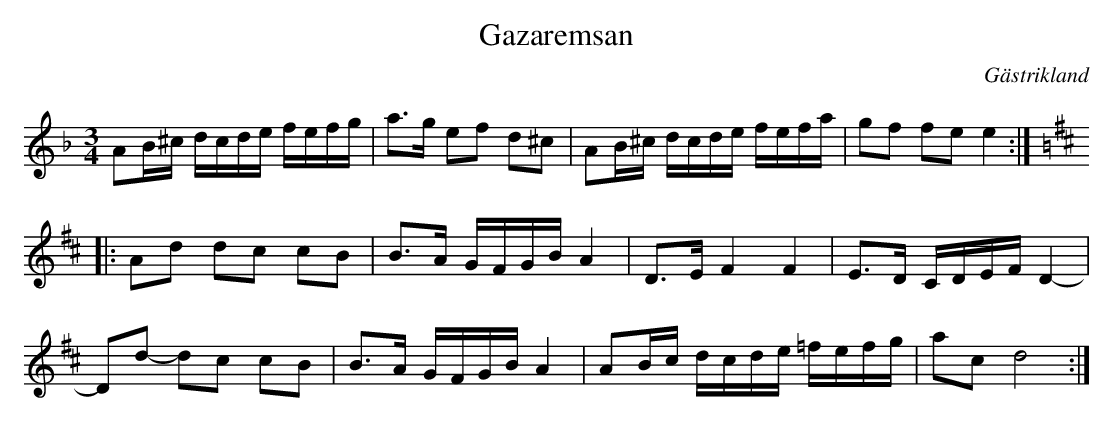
X:1
T:Gazaremsan
O:Gästrikland
M:3/4
L:1/16
K:Dm
A2B^c dcde fefg|a3g e2f2 d2^c2|A2B^c dcde fefa|g2f2 f2e2 e4:|
K:D
|:A2d2 d2c2 c2B2|B3A GFGB A4|D3E F4 F4|E3D CDEF D4-|
D2d2- d2c2 c2B2|B3A GFGB A4|A2Bc dcde =fefg|a2c2 d8:|
